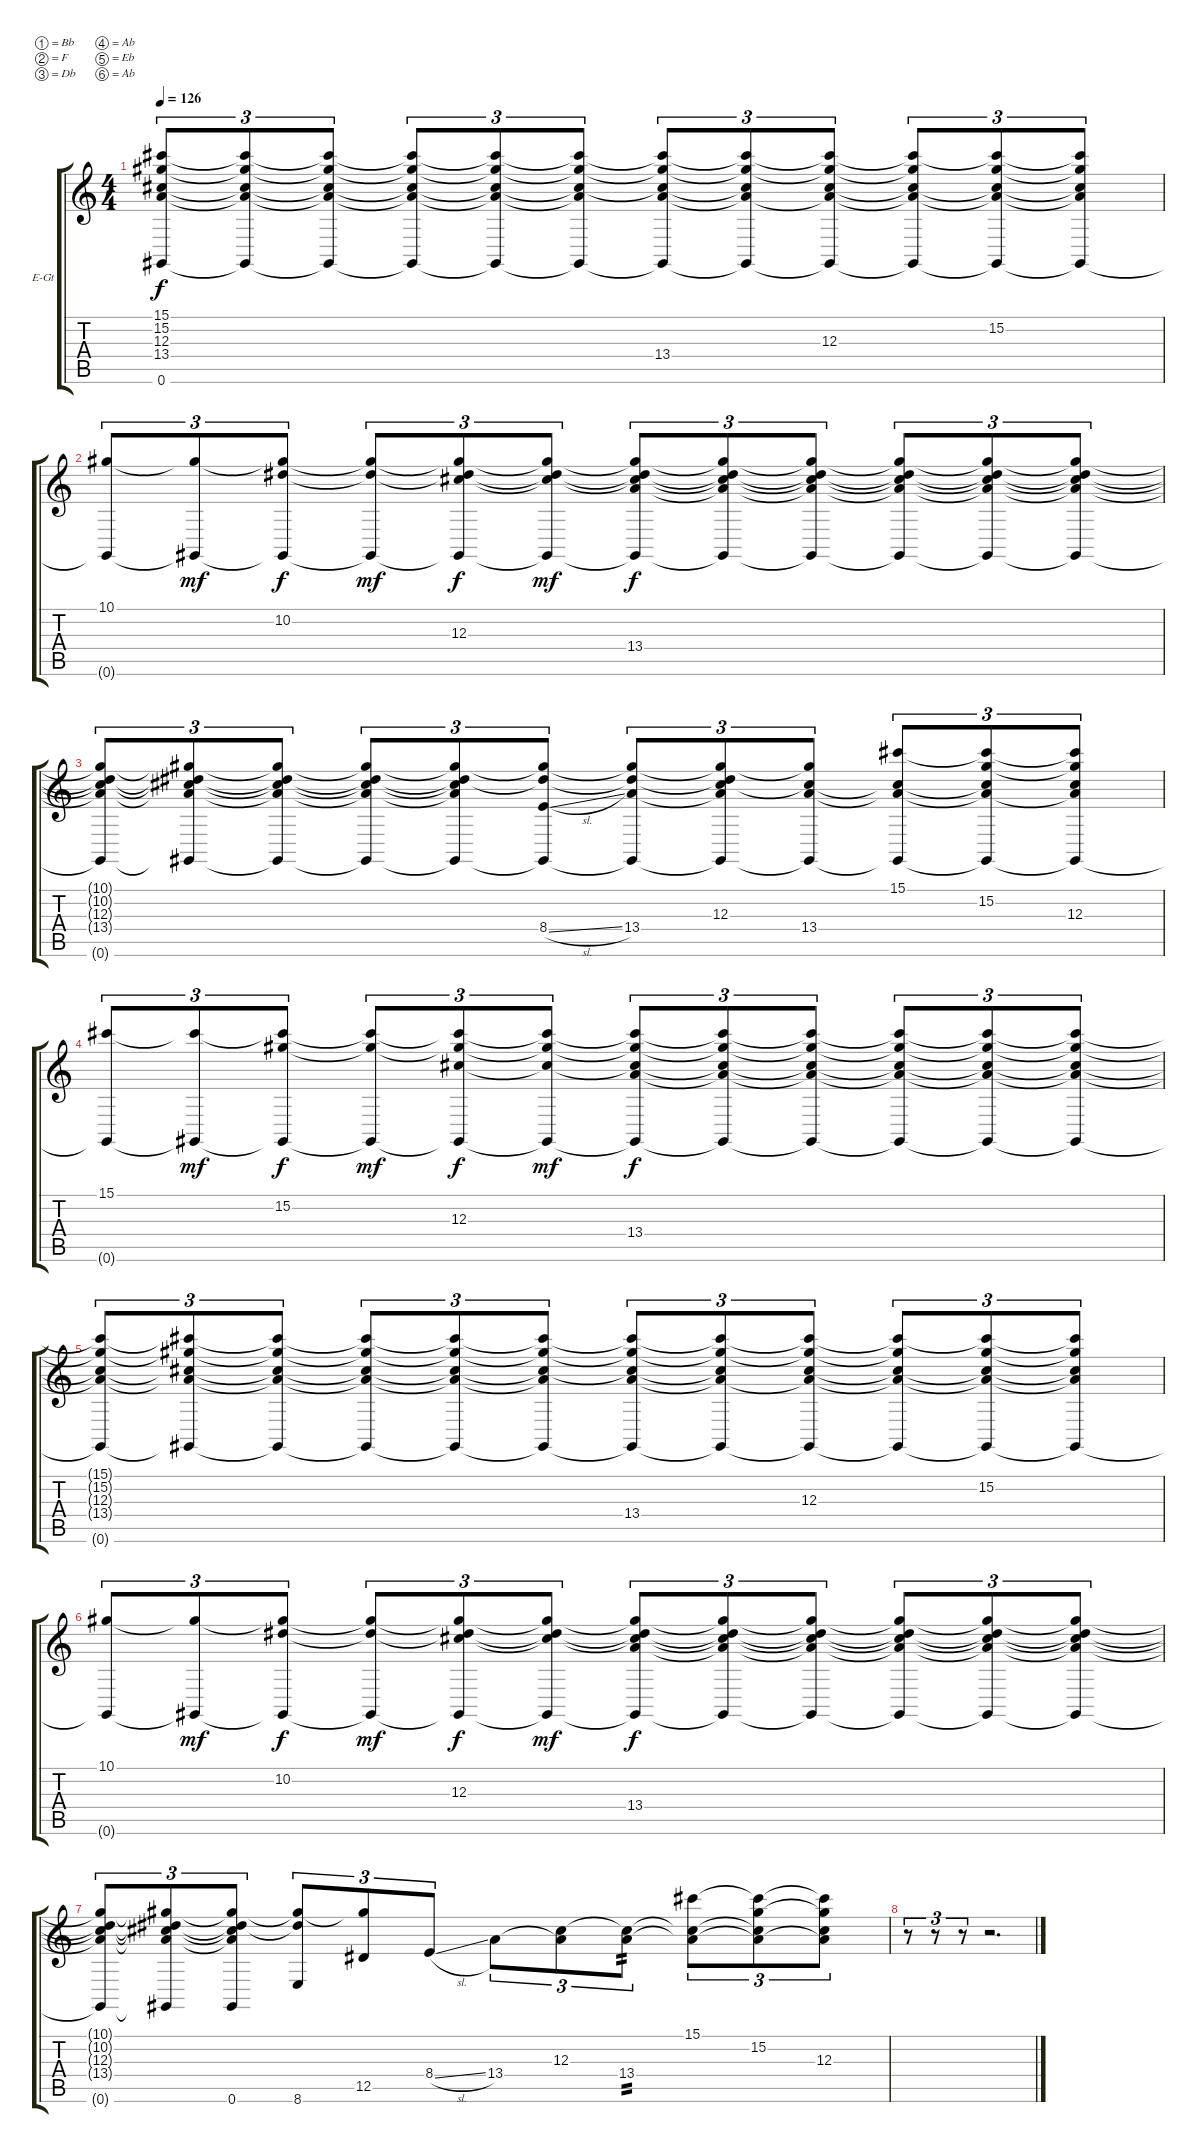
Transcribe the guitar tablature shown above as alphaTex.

\bracketExtendMode groupsimilarinstruments
\firstSystemTrackNameOrientation horizontal
\otherSystemsTrackNameOrientation horizontal
\track ("ÑhocoSlayc" "E-Gt") {instrument overdrivenguitar}
\staff {score tabs}
\tuning (Bb3 F3 Db3 Ab2 Eb2 Ab1)
\ts (4 4)
\tempo 126
\clef g2
\ks c
(15.1{t} 15.2{t} 12.3{t} 13.4{t} 0.6{t}).8{tu (3 2) dy f} (15.1{t} 15.2{t} 12.3{t} 13.4{t} 0.6{t}).8{tu (3 2)} (15.1{t} 15.2{t} 12.3{t} 13.4{t} 0.6{t}).8{tu (3 2)} (15.1{t} 15.2{t} 12.3{t} 13.4{t} 0.6{t}).8{tu (3 2)} (15.1{t} 15.2{t} 12.3{t} 13.4{t} 0.6{t}).8{tu (3 2)} (15.1{t} 15.2{t} 12.3{t} 13.4{t} 0.6{t}).8{tu (3 2)} (15.1{t} 15.2{t} 12.3{t} 13.4 0.6{t}).8{tu (3 2)} (15.1{t} 15.2{t} 12.3{t} 13.4{t} 0.6{t}).8{tu (3 2)} (15.1{t} 15.2{t} 12.3 13.4{t} 0.6{t}).8{tu (3 2)} (15.1{t} 15.2{t} 13.4{t} 12.3{t} 0.6{t}).8{tu (3 2)} (15.1{t} 15.2 12.3{t} 13.4{t} 0.6{t}).8{tu (3 2)} (15.1{t} 15.2{t} 12.3{t} 13.4{t} 0.6{t}).8{tu (3 2)} |
(10.1 0.6{t}).8{tu (3 2)} (10.1{t} 0.6{t}).8{tu (3 2) dy mf} (10.2 10.1{t} 0.6{t}).8{tu (3 2) dy f} (10.1{t} 10.2{t} 0.6{t}).8{tu (3 2) dy mf} (12.3 10.1{t} 10.2{t} 0.6{t}).8{tu (3 2) dy f} (10.1{t} 10.2{t} 12.3{t} 0.6{t}).8{tu (3 2) dy mf} (10.1{t} 13.4 10.2{t} 12.3{t} 0.6{t}).8{tu (3 2) dy f} (10.2{t} 10.1{t} 12.3{t} 13.4{t} 0.6{t}).8{tu (3 2)} (10.2{t} 10.1{t} 12.3{t} 13.4{t} 0.6{t}).8{tu (3 2)} (10.2{t} 10.1{t} 12.3{t} 13.4{t} 0.6{t}).8{tu (3 2)} (10.2{t} 10.1{t} 12.3{t} 13.4{t} 0.6{t}).8{tu (3 2)} (10.1{t} 10.2{t} 12.3{t} 13.4{t} 0.6{t}).8{tu (3 2)} |
(10.1{t} 10.2{t} 12.3{t} 13.4{t} 0.6{t}).8{tu (3 2)} (10.2{t} 12.3{t} 13.4{t} 0.6{t} 10.1{t}).8{tu (3 2)} (10.2{t} 12.3{t} 13.4{t} 10.1{t} 0.6{t}).8{tu (3 2)} (12.3{t} 13.4{t} 10.2{t} 10.1{t} 0.6{t}).8{tu (3 2)} (12.3{t} 13.4{t} 10.2{t} 10.1{t} 0.6{t}).8{tu (3 2)} (8.4{sl} 10.2{t} 10.1{t} 0.6{t}).8{tu (3 2)} (13.4 10.2{t} 10.1{t} 0.6{t}).8{tu (3 2)} (10.2{t} 12.3 13.4{t} 10.1{t} 0.6{t}).8{tu (3 2)} (10.1{t} 12.3{t} 13.4 0.6{t}).8{tu (3 2)} (15.1 12.3{t} 13.4{t} 0.6{t}).8{tu (3 2)} (15.2 12.3{t} 13.4{t} 15.1{t} 0.6{t}).8{tu (3 2)} (15.1{t} 15.2{t} 12.3 13.4{t} 0.6{t}).8{tu (3 2)} |
(15.1 0.6{t}).8{tu (3 2)} (15.1{t} 0.6{t}).8{tu (3 2) dy mf} (15.2 15.1{t} 0.6{t}).8{tu (3 2) dy f} (15.1{t} 15.2{t} 0.6{t}).8{tu (3 2) dy mf} (12.3 15.1{t} 15.2{t} 0.6{t}).8{tu (3 2) dy f} (15.1{t} 15.2{t} 12.3{t} 0.6{t}).8{tu (3 2) dy mf} (15.1{t} 13.4 15.2{t} 12.3{t} 0.6{t}).8{tu (3 2) dy f} (15.2{t} 15.1{t} 12.3{t} 13.4{t} 0.6{t}).8{tu (3 2)} (15.2{t} 15.1{t} 12.3{t} 13.4{t} 0.6{t}).8{tu (3 2)} (15.2{t} 15.1{t} 12.3{t} 13.4{t} 0.6{t}).8{tu (3 2)} (15.2{t} 15.1{t} 12.3{t} 13.4{t} 0.6{t}).8{tu (3 2)} (15.1{t} 15.2{t} 12.3{t} 13.4{t} 0.6{t}).8{tu (3 2)} |
(15.1{t} 15.2{t} 12.3{t} 13.4{t} 0.6{t}).8{tu (3 2)} (15.1{t} 15.2{t} 12.3{t} 13.4{t} 0.6{t}).8{tu (3 2)} (15.1{t} 15.2{t} 12.3{t} 13.4{t} 0.6{t}).8{tu (3 2)} (15.1{t} 15.2{t} 12.3{t} 13.4{t} 0.6{t}).8{tu (3 2)} (15.1{t} 15.2{t} 12.3{t} 13.4{t} 0.6{t}).8{tu (3 2)} (15.1{t} 15.2{t} 12.3{t} 13.4{t} 0.6{t}).8{tu (3 2)} (15.1{t} 15.2{t} 12.3{t} 13.4 0.6{t}).8{tu (3 2)} (15.1{t} 15.2{t} 12.3{t} 13.4{t} 0.6{t}).8{tu (3 2)} (15.1{t} 15.2{t} 12.3 13.4{t} 0.6{t}).8{tu (3 2)} (15.1{t} 15.2{t} 13.4{t} 12.3{t} 0.6{t}).8{tu (3 2)} (15.1{t} 15.2 12.3{t} 13.4{t} 0.6{t}).8{tu (3 2)} (15.1{t} 15.2{t} 12.3{t} 13.4{t} 0.6{t}).8{tu (3 2)} |
(10.1 0.6{t}).8{tu (3 2)} (10.1{t} 0.6{t}).8{tu (3 2) dy mf} (10.2 10.1{t} 0.6{t}).8{tu (3 2) dy f} (10.1{t} 10.2{t} 0.6{t}).8{tu (3 2) dy mf} (12.3 10.1{t} 10.2{t} 0.6{t}).8{tu (3 2) dy f} (10.1{t} 10.2{t} 12.3{t} 0.6{t}).8{tu (3 2) dy mf} (10.1{t} 13.4 10.2{t} 12.3{t} 0.6{t}).8{tu (3 2) dy f} (10.2{t} 10.1{t} 12.3{t} 13.4{t} 0.6{t}).8{tu (3 2)} (10.2{t} 10.1{t} 12.3{t} 13.4{t} 0.6{t}).8{tu (3 2)} (10.2{t} 10.1{t} 12.3{t} 13.4{t} 0.6{t}).8{tu (3 2)} (10.2{t} 10.1{t} 12.3{t} 13.4{t} 0.6{t}).8{tu (3 2)} (10.1{t} 10.2{t} 12.3{t} 13.4{t} 0.6{t}).8{tu (3 2)} |
(10.1{t} 10.2{t} 12.3{t} 13.4{t} 0.6{t}).8{tu (3 2)} (10.1{t} 10.2{t} 12.3{t} 13.4{t} 0.6{t}).8{tu (3 2)} (10.1{t} 10.2{t} 12.3{t} 13.4{t} 0.6).8{tu (3 2)} (10.1{t} 10.2{t} 8.6).8{tu (3 2)} (10.1{t} 12.5).8{tu (3 2)} 8.4{sl}.8{tu (3 2)} 13.4.8{tu (3 2)} (12.3 13.4{t}).8{tu (3 2)} (12.3{t} 13.4).8{tu (3 2) tp 2} (15.1 12.3{t} 13.4{t}).8{tu (3 2)} (15.2 12.3{t} 13.4{t} 15.1{t}).8{tu (3 2)} (15.1{t} 15.2{t} 12.3 13.4{t}).8{tu (3 2)} |
r.8{tu (3 2)} r.8{tu (3 2)} r.8{tu (3 2)} r.2{d}
